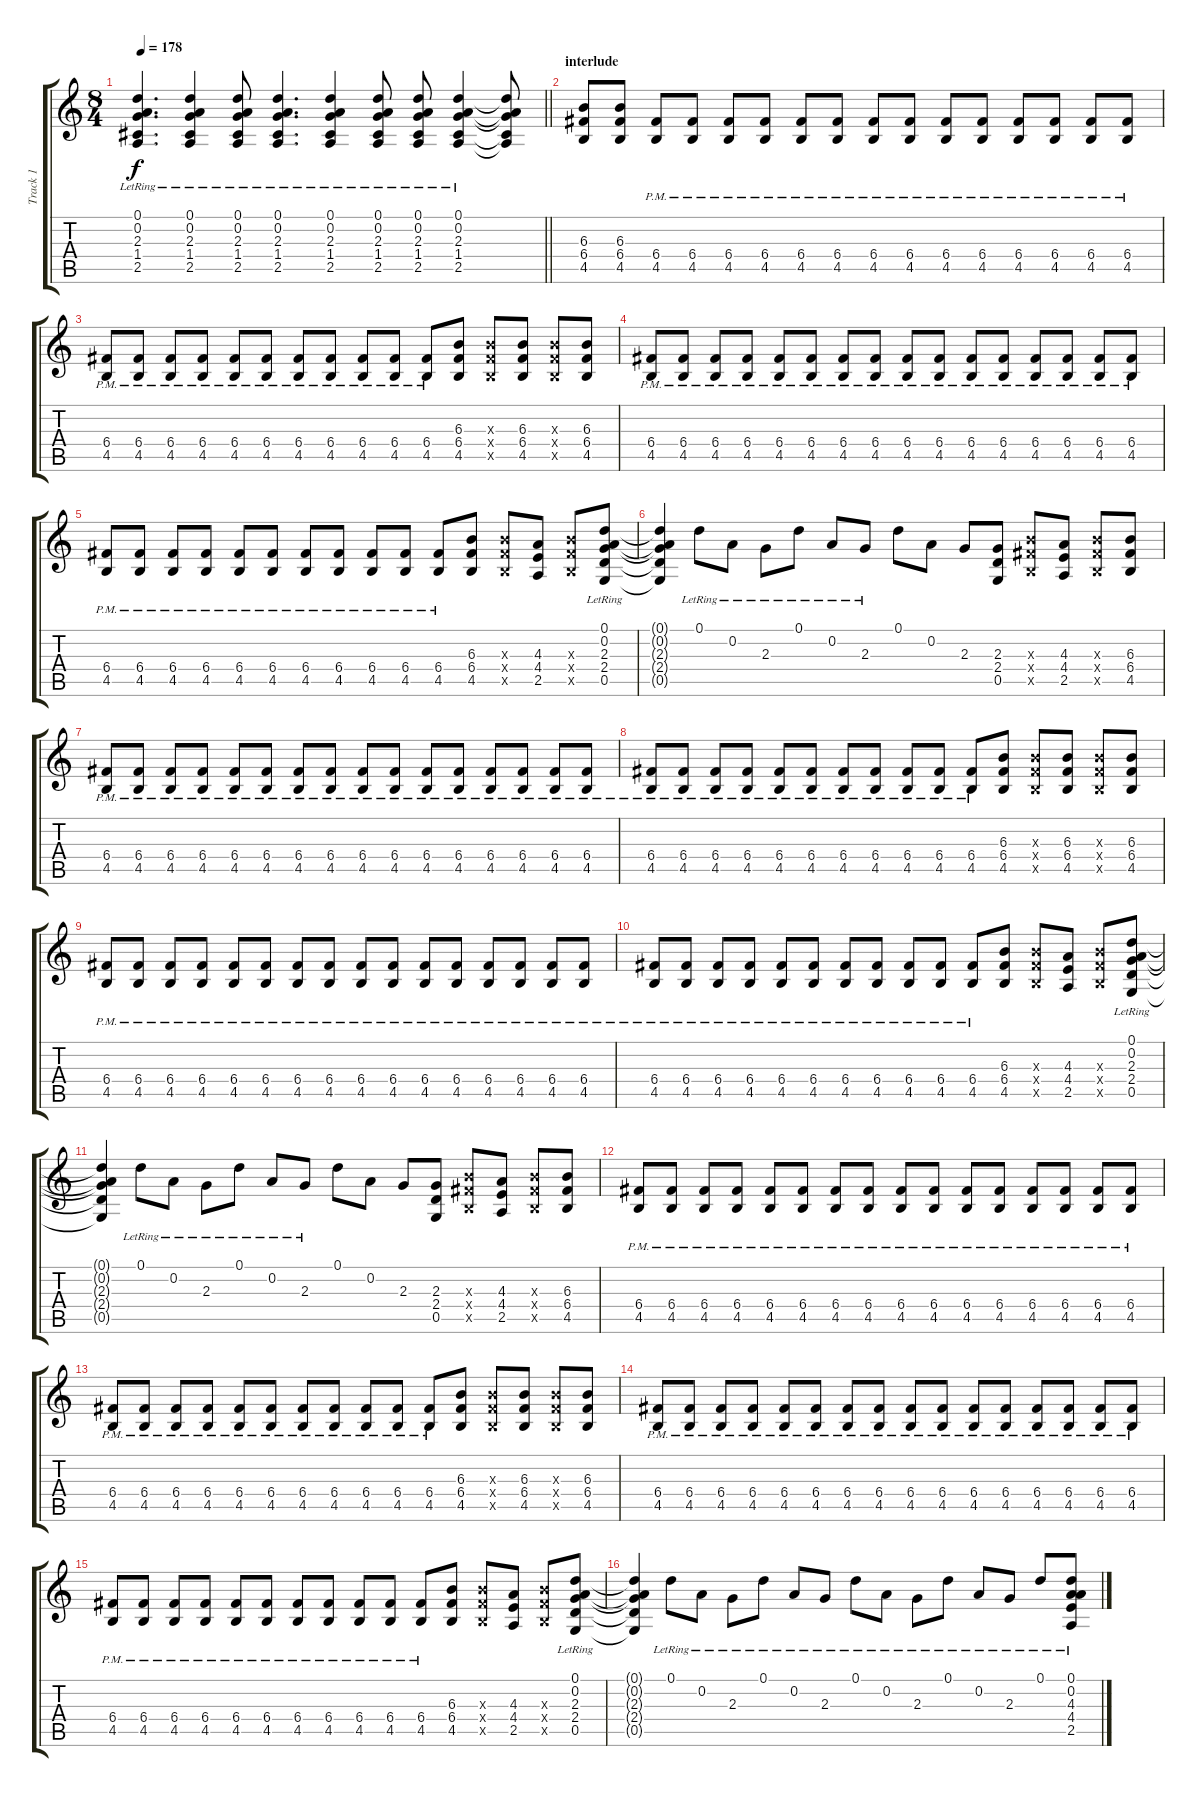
\track ("Track 1" "Track 1") {instrument acousticguitarsteel}
\staff {score tabs}
\tuning (D4 A3 F3 C3 G2 D2) {hide}
\ts (8 4)
\tempo 178
\clef g2
\barLineRight lightlight
\ks c
(0.1{lr} 0.2 2.3{lr} 1.4{lr} 2.5{lr}).4{d dy f} (0.1{lr} 0.2{lr} 2.3{lr} 1.4{lr} 2.5{lr}).4 (0.1{lr} 0.2{lr} 2.3{lr} 1.4{lr} 2.5{lr}).8 (0.1{lr} 0.2{lr} 2.3{lr} 1.4{lr} 2.5{lr}).4{d} (0.1{lr} 0.2{lr} 2.3{lr} 1.4{lr} 2.5{lr}).4 (0.1{lr} 0.2{lr} 2.3{lr} 1.4{lr} 2.5{lr}).8 (0.1{lr} 0.2{lr} 2.3{lr} 1.4{lr} 2.5{lr}).8 (0.1 0.2 2.3{lr} 1.4{lr} 2.5{lr}).4 (0.1{t} 0.2{t} 2.3{t} 1.4{t} 2.5{t}).8 |
\section ("" "interlude")
(6.3 6.4 4.5).8 (6.3 6.4 4.5).8 (6.4{pm} 4.5{pm}).8 (6.4{pm} 4.5{pm}).8 (6.4{pm} 4.5{pm}).8 (6.4{pm} 4.5{pm}).8 (6.4{pm} 4.5{pm}).8 (6.4{pm} 4.5{pm}).8 (6.4{pm} 4.5{pm}).8 (6.4{pm} 4.5{pm}).8 (6.4{pm} 4.5{pm}).8 (6.4{pm} 4.5{pm}).8 (6.4{pm} 4.5{pm}).8 (6.4{pm} 4.5{pm}).8 (6.4{pm} 4.5{pm}).8 (6.4{pm} 4.5{pm}).8 |
(6.4{pm} 4.5{pm}).8 (6.4{pm} 4.5{pm}).8 (6.4{pm} 4.5{pm}).8 (6.4{pm} 4.5{pm}).8 (6.4{pm} 4.5{pm}).8 (6.4{pm} 4.5{pm}).8 (6.4{pm} 4.5{pm}).8 (6.4{pm} 4.5{pm}).8 (6.4{pm} 4.5{pm}).8 (6.4{pm} 4.5{pm}).8 (6.4{pm} 4.5{pm}).8 (6.3 6.4 4.5).8 (6.3{x} 6.4{x} 4.5{x}).8 (6.3 6.4 4.5).8 (6.3{x} 6.4{x} 4.5{x}).8 (6.3 6.4 4.5).8 |
(6.4{pm} 4.5{pm}).8 (6.4{pm} 4.5{pm}).8 (6.4{pm} 4.5{pm}).8 (6.4{pm} 4.5{pm}).8 (6.4{pm} 4.5{pm}).8 (6.4{pm} 4.5{pm}).8 (6.4{pm} 4.5{pm}).8 (6.4{pm} 4.5{pm}).8 (6.4{pm} 4.5{pm}).8 (6.4{pm} 4.5{pm}).8 (6.4{pm} 4.5{pm}).8 (6.4{pm} 4.5{pm}).8 (6.4{pm} 4.5{pm}).8 (6.4{pm} 4.5{pm}).8 (6.4{pm} 4.5{pm}).8 (6.4{pm} 4.5{pm}).8 |
(6.4{pm} 4.5{pm}).8 (6.4{pm} 4.5{pm}).8 (6.4{pm} 4.5{pm}).8 (6.4{pm} 4.5{pm}).8 (6.4{pm} 4.5{pm}).8 (6.4{pm} 4.5{pm}).8 (6.4{pm} 4.5{pm}).8 (6.4{pm} 4.5{pm}).8 (6.4{pm} 4.5{pm}).8 (6.4{pm} 4.5{pm}).8 (6.4{pm} 4.5{pm}).8 (6.3 6.4 4.5).8 (6.3{x} 6.4{x} 4.5{x}).8 (4.3 4.4 2.5).8 (6.3{x} 6.4{x} 4.5{x}).8 (0.1 0.2 2.3{lr} 2.4{lr} 0.5{lr}).8 |
(0.1{t} 0.2{t} 2.3{t} 2.4{t} 0.5{t}).4 0.1{lr}.8 0.2{lr}.8 2.3{lr}.8 0.1{lr}.8 0.2{lr}.8 2.3{lr}.8 0.1.8 0.2.8 2.3.8 (2.3 2.4 0.5).8 (6.3{x} 6.4{x} 4.5{x}).8 (4.3 4.4 2.5).8 (6.3{x} 6.4{x} 4.5{x}).8 (6.3 6.4 4.5).8 |
(6.4{pm} 4.5{pm}).8 (6.4{pm} 4.5{pm}).8 (6.4{pm} 4.5{pm}).8 (6.4{pm} 4.5{pm}).8 (6.4{pm} 4.5{pm}).8 (6.4{pm} 4.5{pm}).8 (6.4{pm} 4.5{pm}).8 (6.4{pm} 4.5{pm}).8 (6.4{pm} 4.5{pm}).8 (6.4{pm} 4.5{pm}).8 (6.4{pm} 4.5{pm}).8 (6.4{pm} 4.5{pm}).8 (6.4{pm} 4.5{pm}).8 (6.4{pm} 4.5{pm}).8 (6.4{pm} 4.5{pm}).8 (6.4{pm} 4.5{pm}).8 |
(6.4{pm} 4.5{pm}).8 (6.4{pm} 4.5{pm}).8 (6.4{pm} 4.5{pm}).8 (6.4{pm} 4.5{pm}).8 (6.4{pm} 4.5{pm}).8 (6.4{pm} 4.5{pm}).8 (6.4{pm} 4.5{pm}).8 (6.4{pm} 4.5{pm}).8 (6.4{pm} 4.5{pm}).8 (6.4{pm} 4.5{pm}).8 (6.4{pm} 4.5{pm}).8 (6.3 6.4 4.5).8 (6.3{x} 6.4{x} 4.5{x}).8 (6.3 6.4 4.5).8 (6.3{x} 6.4{x} 4.5{x}).8 (6.3 6.4 4.5).8 |
(6.4{pm} 4.5{pm}).8 (6.4{pm} 4.5{pm}).8 (6.4{pm} 4.5{pm}).8 (6.4{pm} 4.5{pm}).8 (6.4{pm} 4.5{pm}).8 (6.4{pm} 4.5{pm}).8 (6.4{pm} 4.5{pm}).8 (6.4{pm} 4.5{pm}).8 (6.4{pm} 4.5{pm}).8 (6.4{pm} 4.5{pm}).8 (6.4{pm} 4.5{pm}).8 (6.4{pm} 4.5{pm}).8 (6.4{pm} 4.5{pm}).8 (6.4{pm} 4.5{pm}).8 (6.4{pm} 4.5{pm}).8 (6.4{pm} 4.5{pm}).8 |
(6.4{pm} 4.5{pm}).8 (6.4{pm} 4.5{pm}).8 (6.4{pm} 4.5{pm}).8 (6.4{pm} 4.5{pm}).8 (6.4{pm} 4.5{pm}).8 (6.4{pm} 4.5{pm}).8 (6.4{pm} 4.5{pm}).8 (6.4{pm} 4.5{pm}).8 (6.4{pm} 4.5{pm}).8 (6.4{pm} 4.5{pm}).8 (6.4{pm} 4.5{pm}).8 (6.3 6.4 4.5).8 (6.3{x} 6.4{x} 4.5{x}).8 (4.3 4.4 2.5).8 (6.3{x} 6.4{x} 4.5{x}).8 (0.1 0.2 2.3{lr} 2.4{lr} 0.5{lr}).8 |
(0.1{t} 0.2{t} 2.3{t} 2.4{t} 0.5{t}).4 0.1{lr}.8 0.2{lr}.8 2.3{lr}.8 0.1{lr}.8 0.2{lr}.8 2.3{lr}.8 0.1.8 0.2.8 2.3.8 (2.3 2.4 0.5).8 (6.3{x} 6.4{x} 4.5{x}).8 (4.3 4.4 2.5).8 (6.3{x} 6.4{x} 4.5{x}).8 (6.3 6.4 4.5).8 |
(6.4{pm} 4.5{pm}).8 (6.4{pm} 4.5{pm}).8 (6.4{pm} 4.5{pm}).8 (6.4{pm} 4.5{pm}).8 (6.4{pm} 4.5{pm}).8 (6.4{pm} 4.5{pm}).8 (6.4{pm} 4.5{pm}).8 (6.4{pm} 4.5{pm}).8 (6.4{pm} 4.5{pm}).8 (6.4{pm} 4.5{pm}).8 (6.4{pm} 4.5{pm}).8 (6.4{pm} 4.5{pm}).8 (6.4{pm} 4.5{pm}).8 (6.4{pm} 4.5{pm}).8 (6.4{pm} 4.5{pm}).8 (6.4{pm} 4.5{pm}).8 |
(6.4{pm} 4.5{pm}).8 (6.4{pm} 4.5{pm}).8 (6.4{pm} 4.5{pm}).8 (6.4{pm} 4.5{pm}).8 (6.4{pm} 4.5{pm}).8 (6.4{pm} 4.5{pm}).8 (6.4{pm} 4.5{pm}).8 (6.4{pm} 4.5{pm}).8 (6.4{pm} 4.5{pm}).8 (6.4{pm} 4.5{pm}).8 (6.4{pm} 4.5{pm}).8 (6.3 6.4 4.5).8 (6.3{x} 6.4{x} 4.5{x}).8 (6.3 6.4 4.5).8 (6.3{x} 6.4{x} 4.5{x}).8 (6.3 6.4 4.5).8 |
(6.4{pm} 4.5{pm}).8 (6.4{pm} 4.5{pm}).8 (6.4{pm} 4.5{pm}).8 (6.4{pm} 4.5{pm}).8 (6.4{pm} 4.5{pm}).8 (6.4{pm} 4.5{pm}).8 (6.4{pm} 4.5{pm}).8 (6.4{pm} 4.5{pm}).8 (6.4{pm} 4.5{pm}).8 (6.4{pm} 4.5{pm}).8 (6.4{pm} 4.5{pm}).8 (6.4{pm} 4.5{pm}).8 (6.4{pm} 4.5{pm}).8 (6.4{pm} 4.5{pm}).8 (6.4{pm} 4.5{pm}).8 (6.4{pm} 4.5{pm}).8 |
(6.4{pm} 4.5{pm}).8 (6.4{pm} 4.5{pm}).8 (6.4{pm} 4.5{pm}).8 (6.4{pm} 4.5{pm}).8 (6.4{pm} 4.5{pm}).8 (6.4{pm} 4.5{pm}).8 (6.4{pm} 4.5{pm}).8 (6.4{pm} 4.5{pm}).8 (6.4{pm} 4.5{pm}).8 (6.4{pm} 4.5{pm}).8 (6.4{pm} 4.5{pm}).8 (6.3 6.4 4.5).8 (6.3{x} 6.4{x} 4.5{x}).8 (4.3 4.4 2.5).8 (6.3{x} 6.4{x} 4.5{x}).8 (0.1 0.2 2.3{lr} 2.4{lr} 0.5{lr}).8 |
(0.1{t} 0.2{t} 2.3{t} 2.4{t} 0.5{t}).4 0.1{lr}.8 0.2{lr}.8 2.3{lr}.8 0.1{lr}.8 0.2{lr}.8 2.3{lr}.8 0.1{lr}.8 0.2{lr}.8 2.3{lr}.8 0.1{lr}.8 0.2{lr}.8 2.3{lr}.8 0.1{lr}.8 (0.1 0.2{lr} 4.3 4.4 2.5).8
